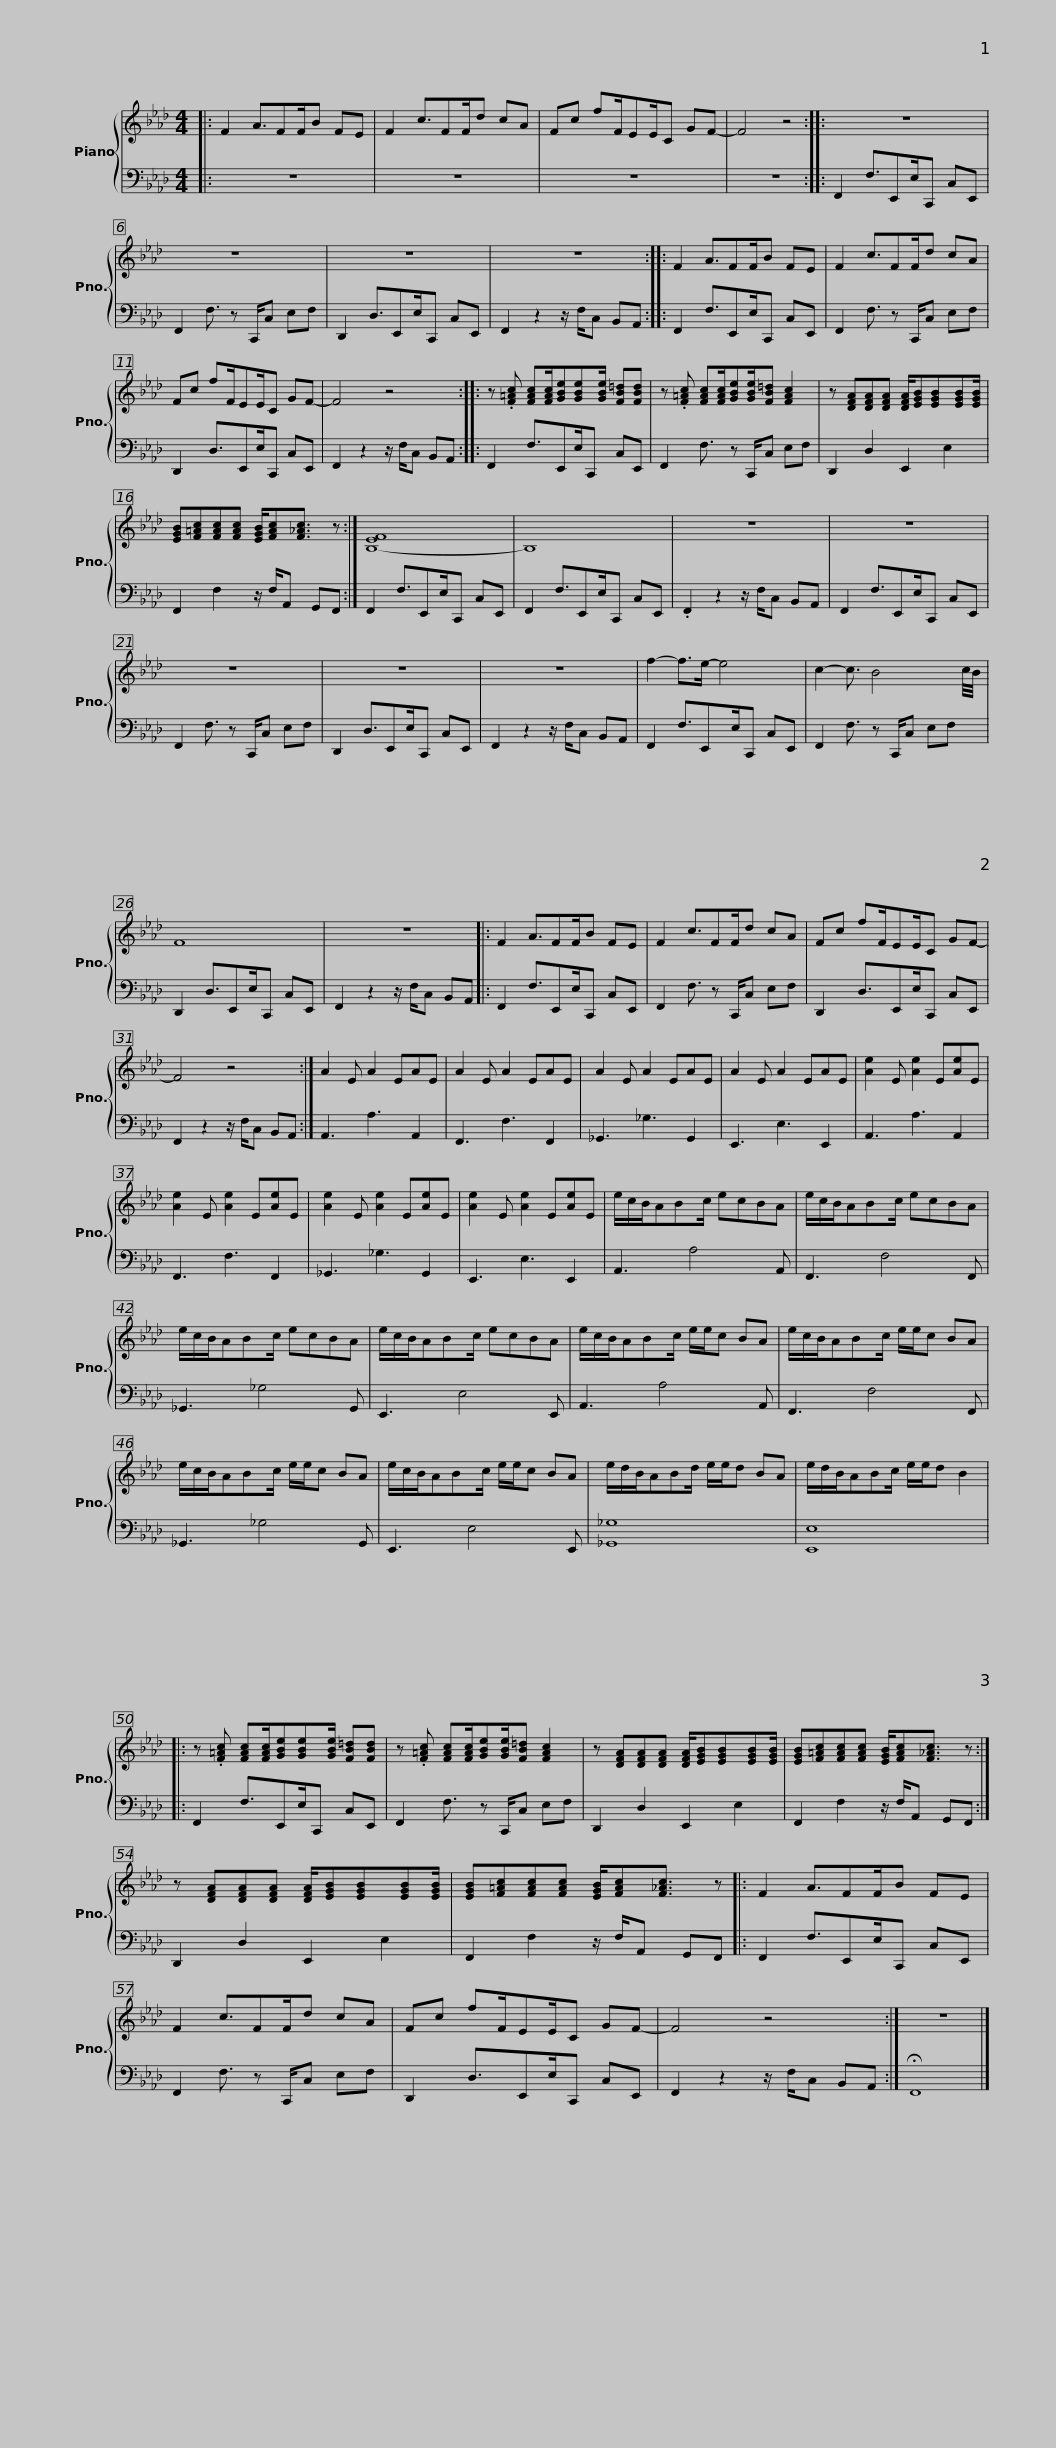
X:1
%%score { 1 | 2 }
L:1/8
M:4/4
I:linebreak $
K:Ab
V:1 treble
V:2 bass
V:1
|: F2 A3/2FF/B FE | F2 c3/2FF/d cA | Fc fF/EE/C GF- | F4 z4 ::$ z8 | %5
 z8 | z8 | z8 ::$ F2 A3/2FF/B FE | F2 c3/2FF/d cA | %10
 Fc fF/EE/C GF- | F4 z4 ::$ z .[F=Ac] [FAc][FAc]/[GBe][GBe][GBe]/ [FB=d][FBd] | z .[F=Ac] [FAc][FAc]/[GBe][GBe]/[FB=d] [FAc]2 |$ z [DFA][DFA][DFA] [DFA]/[EGB][EGB][EGB][EGB]/ | %15
 [EGB][F=Ac][FAc][FAc] [EGB]/[FAc][F_Ac]3/2 z :|$ [B,-EF]8 | B,8 | z8 |$ z8 | %20
 z8 | z8 | z8 |$ f2- f>e- e4 | c2- c3/2 B4 c/4B/4 | %25
 F8 | z8 |:$ F2 A3/2FF/B FE | F2 c3/2FF/d cA | Fc fF/EE/C GF- | %30
 F4 z4 :|$ A2 E A2 EAE | A2 E A2 EAE | A2 E A2 EAE | A2 E A2 EAE |$ %35
 [Ae]2 E [Ae]2 E[Ae]E | [Ae]2 E [Ae]2 E[Ae]E | [Ae]2 E [Ae]2 E[Ae]E | [Ae]2 E [Ae]2 E[Ae]E |$ e/c/B/ABc/ ecBA | %40
 e/c/B/ABc/ ecBA |$ e/c/B/ABc/ ecBA | e/c/B/ABc/ ecBA |$ e/c/B/ABc/ e/e/c BA | e/c/B/ABc/ e/e/c BA |$ %45
 e/c/B/ABc/ e/e/c BA | e/c/B/ABc/ e/e/c BA |$ e/d/B/ABd/ e/e/d BA | e/d/B/ABc/ e/e/d B2 |:$ z .[F=Ac] [FAc][FAc]/[GBe][GBe][GBe]/ [FB=d][FBd] | %50
 z .[F=Ac] [FAc][FAc]/[GBe][GBe]/[FB=d] [FAc]2 |$ z [DFA][DFA][DFA] [DFA]/[EGB][EGB][EGB][EGB]/ | [EGB][F=Ac][FAc][FAc] [EGB]/[FAc][F_Ac]3/2 z :|$ z [DFA][DFA][DFA] [DFA]/[EGB][EGB][EGB][EGB]/ | [EGB][F=Ac][FAc][FAc] [EGB]/[FAc][F_Ac]3/2 z |:$ %55
 F2 A3/2FF/B FE | F2 c3/2FF/d cA | Fc fF/EE/C GF- | F4 z4 :| z8 |] %60
V:2
|: z8 | z8 | z8 | z8 ::$ F,,2 F,3/2E,,E,/C,, C,E,, | %5
 F,,2 F,3/2 z C,,/C, E,F, | D,,2 D,3/2E,,E,/C,, C,E,, | F,,2 z2 z/ F,/C, B,,A,, ::$ F,,2 F,3/2E,,E,/C,, C,E,, | F,,2 F,3/2 z C,,/C, E,F, | %10
 D,,2 D,3/2E,,E,/C,, C,E,, | F,,2 z2 z/ F,/C, B,,A,, ::$ F,,2 F,3/2E,,E,/C,, C,E,, | F,,2 F,3/2 z C,,/C, E,F, |$ D,,2 D,2 E,,2 E,2 | %15
 F,,2 F,2 z/ F,/A,, G,,F,, :|$ F,,2 F,3/2E,,E,/C,, C,E,, | F,,2 F,3/2E,,E,/C,, C,E,, | .F,,2 z2 z/ F,/C, B,,A,, |$ F,,2 F,3/2E,,E,/C,, C,E,, | %20
 F,,2 F,3/2 z C,,/C, E,F, | D,,2 D,3/2E,,E,/C,, C,E,, | F,,2 z2 z/ F,/C, B,,A,, |$ F,,2 F,3/2E,,E,/C,, C,E,, | F,,2 F,3/2 z C,,/C, E,F, | %25
 D,,2 D,3/2E,,E,/C,, C,E,, | F,,2 z2 z/ F,/C, B,,A,, |:$ F,,2 F,3/2E,,E,/C,, C,E,, | F,,2 F,3/2 z C,,/C, E,F, | D,,2 D,3/2E,,E,/C,, C,E,, | %30
 F,,2 z2 z/ F,/C, B,,A,, :|$ A,,3 A,3 A,,2 | F,,3 F,3 F,,2 | _G,,3 _G,3 G,,2 | E,,3 E,3 E,,2 |$ %35
 A,,3 A,3 A,,2 | F,,3 F,3 F,,2 | _G,,3 _G,3 G,,2 | E,,3 E,3 E,,2 |$ A,,3 A,4 A,, | %40
 F,,3 F,4 F,, |$ _G,,3 _G,4 G,, | E,,3 E,4 E,, |$ A,,3 A,4 A,, | F,,3 F,4 F,, |$ %45
 _G,,3 _G,4 G,, | E,,3 E,4 E,, |$ [_G,,_G,]8 | [E,,E,]8 |:$ F,,2 F,3/2E,,E,/C,, C,E,, | %50
 F,,2 F,3/2 z C,,/C, E,F, |$ D,,2 D,2 E,,2 E,2 | F,,2 F,2 z/ F,/A,, G,,F,, :|$ D,,2 D,2 E,,2 E,2 | F,,2 F,2 z/ F,/A,, G,,F,, |:$ %55
 F,,2 F,3/2E,,E,/C,, C,E,, | F,,2 F,3/2 z C,,/C, E,F, | D,,2 D,3/2E,,E,/C,, C,E,, | F,,2 z2 z/ F,/C, B,,A,, :| !fermata!F,,8 |] %60
